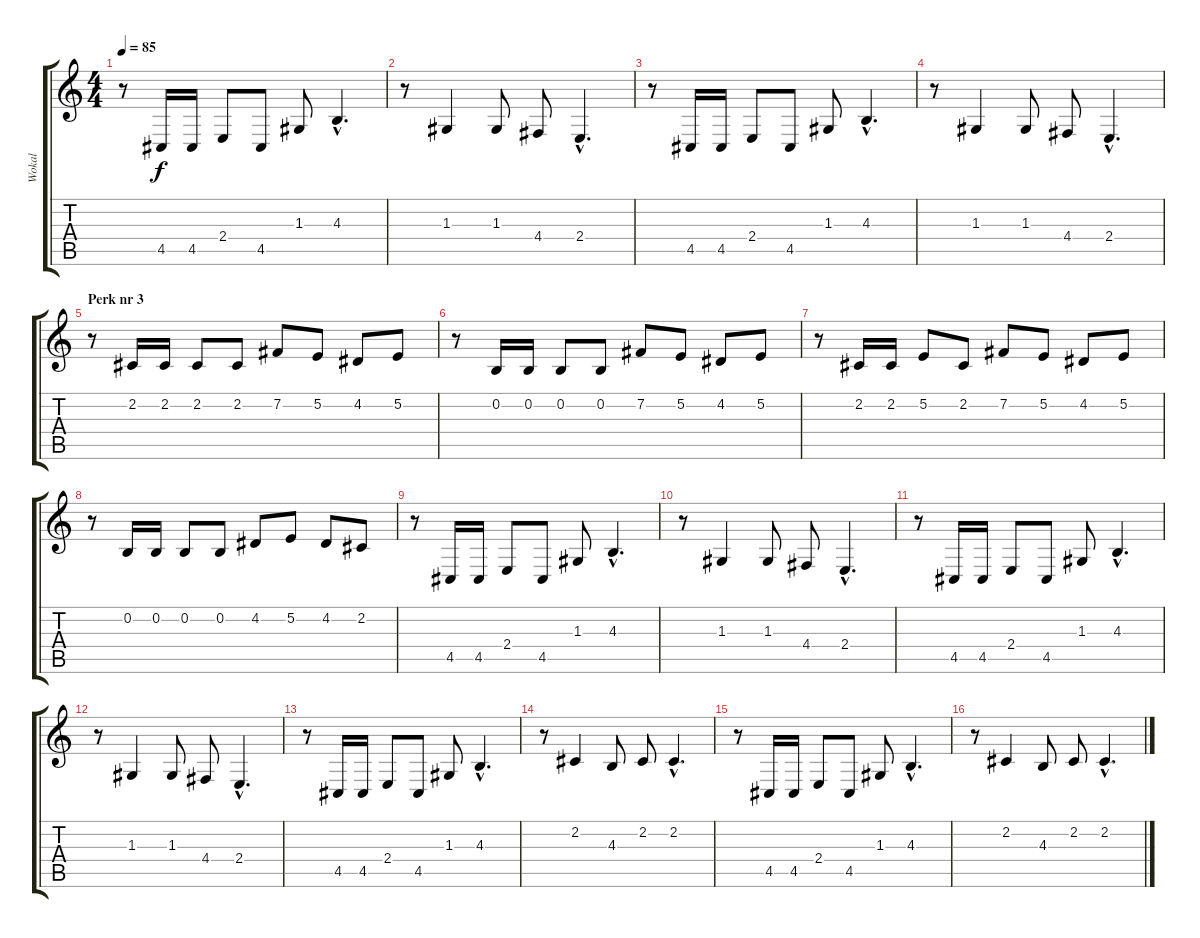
\track ("Wokal" "Wokal") {instrument voiceoohs}
\staff {score tabs}
\tuning (E4 B3 G3 D3 A2 E2) {hide}
\ts (4 4)
\tempo 85
\clef g2
\ks c
r.8{dy f} 4.5.16 4.5.16 2.4.8 4.5.8 1.3.8 4.3{hac}.4{d} |
r.8 1.3.4 1.3.8 4.4.8 2.4{hac}.4{d} |
r.8 4.5.16 4.5.16 2.4.8 4.5.8 1.3.8 4.3{hac}.4{d} |
r.8 1.3.4 1.3.8 4.4.8 2.4{hac}.4{d} |
\section ("" "Perk nr 3")
r.8 2.2.16 2.2.16 2.2.8 2.2.8 7.2.8 5.2.8 4.2.8 5.2.8 |
r.8 0.2.16 0.2.16 0.2.8 0.2.8 7.2.8 5.2.8 4.2.8 5.2.8 |
r.8 2.2.16 2.2.16 5.2.8 2.2.8 7.2.8 5.2.8 4.2.8 5.2.8 |
r.8 0.2.16 0.2.16 0.2.8 0.2.8 4.2.8 5.2.8 4.2.8 2.2.8 |
r.8 4.5.16 4.5.16 2.4.8 4.5.8 1.3.8 4.3{hac}.4{d} |
r.8 1.3.4 1.3.8 4.4.8 2.4{hac}.4{d} |
r.8 4.5.16 4.5.16 2.4.8 4.5.8 1.3.8 4.3{hac}.4{d} |
r.8 1.3.4 1.3.8 4.4.8 2.4{hac}.4{d} |
r.8 4.5.16 4.5.16 2.4.8 4.5.8 1.3.8 4.3{hac}.4{d} |
r.8 2.2.4 4.3.8 2.2.8 2.2{hac}.4{d} |
r.8 4.5.16 4.5.16 2.4.8 4.5.8 1.3.8 4.3{hac}.4{d} |
r.8 2.2.4 4.3.8 2.2.8 2.2{hac}.4{d}
